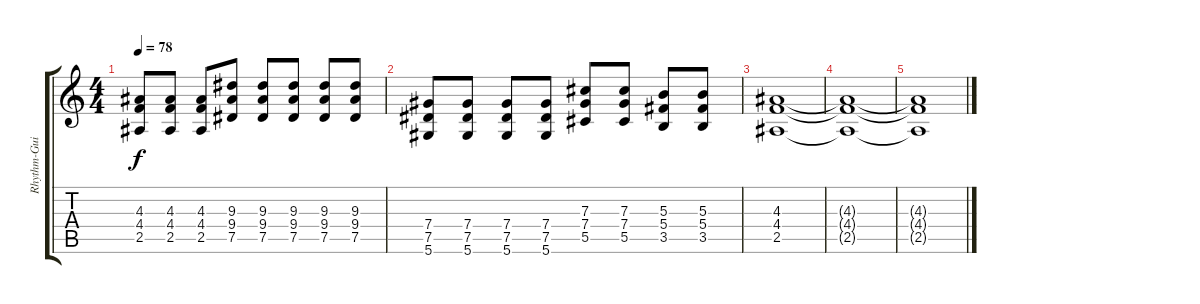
\track ("Rhythm-Guitar (for solo)" "Rhythm-Gui") {instrument distortionguitar}
\staff {score tabs}
\tuning (Eb4 Bb3 Gb3 Db3 Ab2 Eb2) {hide}
\ts (4 4)
\tempo 78
\clef g2
\ks c
(4.3 4.4 2.5).8{dy f} (4.3 4.4 2.5).8 (4.3 4.4 2.5).8 (9.3 9.4 7.5).8 (9.3 9.4 7.5).8 (9.3 9.4 7.5).8 (9.3 9.4 7.5).8 (9.3 9.4 7.5).8 |
(7.4 7.5 5.6).8 (7.4 7.5 5.6).8 (7.4 7.5 5.6).8 (7.4 7.5 5.6).8 (7.3 7.4 5.5).8 (7.3 7.4 5.5).8 (5.3 5.4 3.5).8 (5.3 5.4 3.5).8 |
(4.3 4.4 2.5).1 |
(4.3{t} 4.4{t} 2.5{t}).1 |
(4.3{t} 4.4{t} 2.5{t}).1
